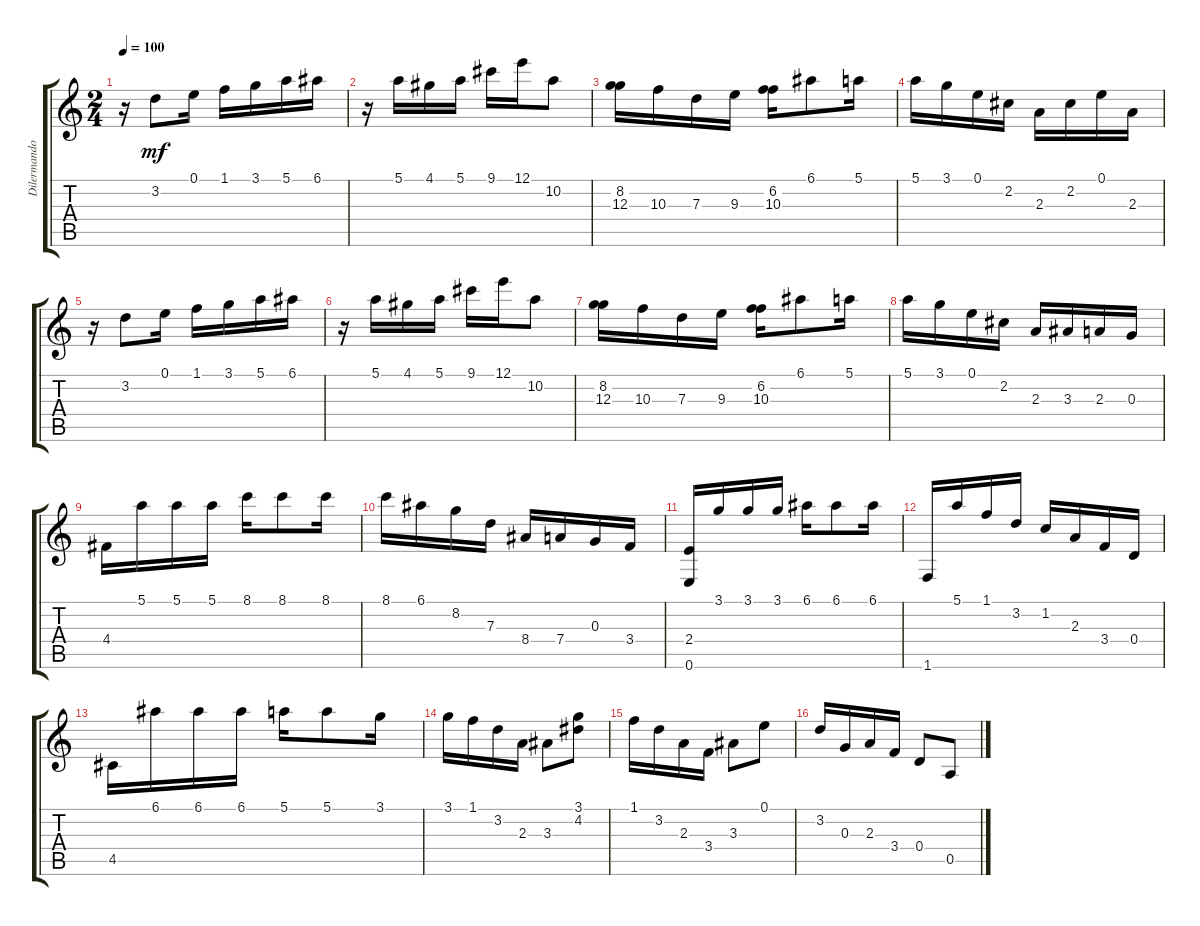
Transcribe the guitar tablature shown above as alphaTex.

\track ("Dilermando Reis" "Dilermando") {instrument acousticguitarnylon}
\staff {score tabs}
\tuning (E4 B3 G3 D3 A2 E2) {hide}
\ts (2 4)
\tempo 100
\clef g2
\ks c
r.16{dy mf} 3.2.8 0.1.16 1.1.16 3.1.16 5.1.16 6.1.16 |
r.16 5.1.16 4.1.16 5.1.16 9.1.16 12.1.16 10.2.8 |
(8.2 12.3).16 10.3.16 7.3.16 9.3.16 (6.2 10.3).16 6.1.8 5.1.16 |
5.1.16 3.1.16 0.1.16 2.2.16 2.3.16 2.2.16 0.1.16 2.3.16 |
r.16 3.2.8 0.1.16 1.1.16 3.1.16 5.1.16 6.1.16 |
r.16 5.1.16 4.1.16 5.1.16 9.1.16 12.1.16 10.2.8 |
(8.2 12.3).16 10.3.16 7.3.16 9.3.16 (6.2 10.3).16 6.1.8 5.1.16 |
5.1.16 3.1.16 0.1.16 2.2.16 2.3.16 3.3.16 2.3.16 0.3.16 |
4.4.16 5.1.16 5.1.16 5.1.16 8.1.16 8.1.8 8.1.16 |
8.1.16 6.1.16 8.2.16 7.3.16 8.4.16 7.4.16 0.3.16 3.4.16 |
(2.4 0.6).16 3.1.16 3.1.16 3.1.16 6.1.16 6.1.8 6.1.16 |
1.6.16 5.1.16 1.1.16 3.2.16 1.2.16 2.3.16 3.4.16 0.4.16 |
4.5.16 6.1.16 6.1.16 6.1.16 5.1.16 5.1.8 3.1.16 |
3.1.16 1.1.16 3.2.16 2.3.16 3.3.8 (3.1 4.2).8 |
1.1.16 3.2.16 2.3.16 3.4.16 3.3.8 0.1.8 |
3.2.16 0.3.16 2.3.16 3.4.16 0.4.8 0.5.8
